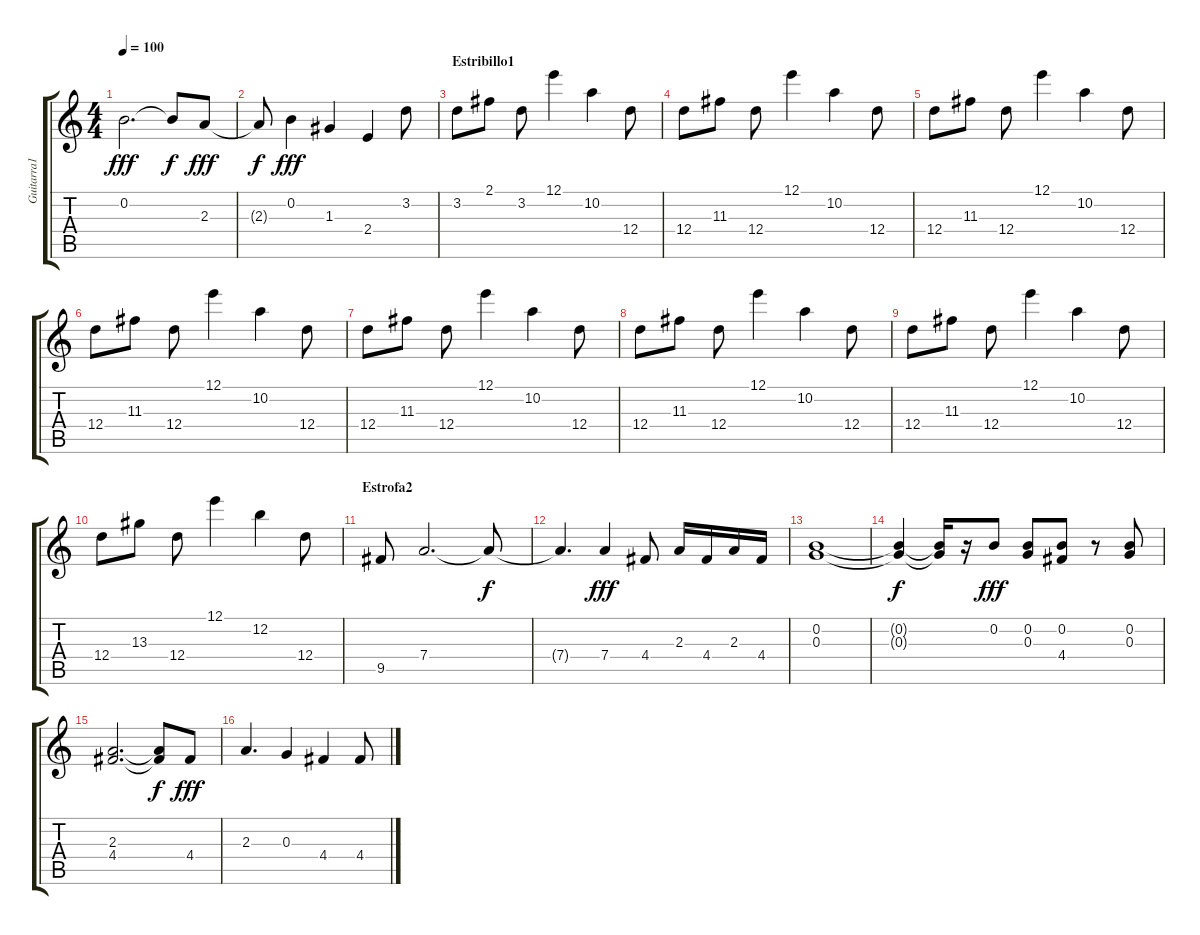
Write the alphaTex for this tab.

\track ("Guitarra1" "Guitarra1") {instrument overdrivenguitar}
\staff {score tabs}
\tuning (E4 B3 G3 D3 A2 E2) {hide}
\ts (4 4)
\tempo 100
\clef g2
\ks c
0.2.2{d dy fff} 0.2{t}.8{dy f} 2.3.8{dy fff volume 7} |
2.3{t}.8{dy f} 0.2.4{dy fff} 1.3.4 2.4.4 3.2.8 |
\section ("" "Estribillo1")
3.2.8 2.1.8 3.2.8 12.1.4 10.2.4 12.4.8 |
12.4.8 11.3.8 12.4.8 12.1.4 10.2.4 12.4.8 |
12.4.8 11.3.8 12.4.8 12.1.4 10.2.4 12.4.8 |
12.4.8 11.3.8 12.4.8 12.1.4 10.2.4 12.4.8 |
12.4.8 11.3.8 12.4.8 12.1.4 10.2.4 12.4.8 |
12.4.8 11.3.8 12.4.8 12.1.4 10.2.4 12.4.8 |
12.4.8 11.3.8 12.4.8 12.1.4 10.2.4 12.4.8 |
12.4.8 13.3.8 12.4.8 12.1.4 12.2.4 12.4.8 |
\section ("" "Estrofa2")
9.5.8 7.4.2{d} 7.4{t}.8{dy f} |
7.4{t}.4{d} 7.4.4{dy fff volume 7} 4.4.8 2.3.16 4.4.16 2.3.16 4.4.16 |
(0.2 0.3).1 |
(0.2{t} 0.3{t}).4{dy f} (0.2{t} 0.3{t}).16 r.16 0.2.8{dy fff volume 7} (0.2 0.3).8 (0.2 4.4).8 r.8 (0.2 0.3).8 |
(2.3 4.4).2{d} (2.3{t} 4.4{t}).8{dy f} 4.4.8{dy fff volume 7} |
2.3.4{d} 0.3.4{volume 7} 4.4.4 4.4.8
